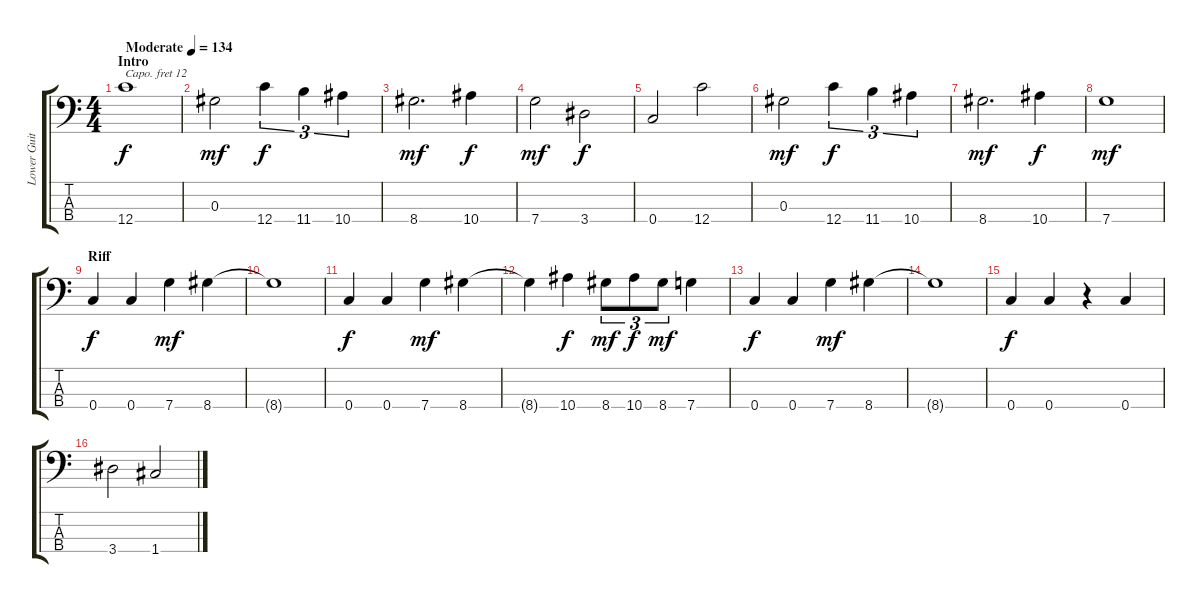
\track ("Lower Guitar" "Lower Guit") {instrument distortionguitar}
\staff {score tabs}
\capo 12
\tuning (G2 D2 Ab1 C1) {hide}
\ts (4 4)
\section ("" "Intro")
\tempo (134 "Moderate")
\clef f4
\ks c
12.4.1{dy f instrument distortionguitar} |
0.3.2{dy mf} 12.4.4{tu (3 2) dy f} 11.4.4{tu (3 2)} 10.4.4{tu (3 2)} |
8.4.2{d dy mf} 10.4.4{dy f} |
7.4.2{dy mf} 3.4.2{dy f} |
0.4.2 12.4.2 |
0.3.2{dy mf} 12.4.4{tu (3 2) dy f} 11.4.4{tu (3 2)} 10.4.4{tu (3 2)} |
8.4.2{d dy mf} 10.4.4{dy f} |
7.4.1{dy mf} |
\section ("" "Riff")
0.4.4{dy f} 0.4.4 7.4.4{dy mf} 8.4.4 |
8.4{t}.1 |
0.4.4{dy f} 0.4.4 7.4.4{dy mf} 8.4.4 |
8.4{t}.4 10.4.4{dy f} 8.4.8{tu (3 2) dy mf} 10.4.8{tu (3 2) dy f} 8.4.8{tu (3 2) dy mf} 7.4.4 |
0.4.4{dy f} 0.4.4 7.4.4{dy mf} 8.4.4 |
8.4{t}.1 |
0.4.4{dy f} 0.4.4 r.4 0.4.4 |
3.4.2 1.4.2
